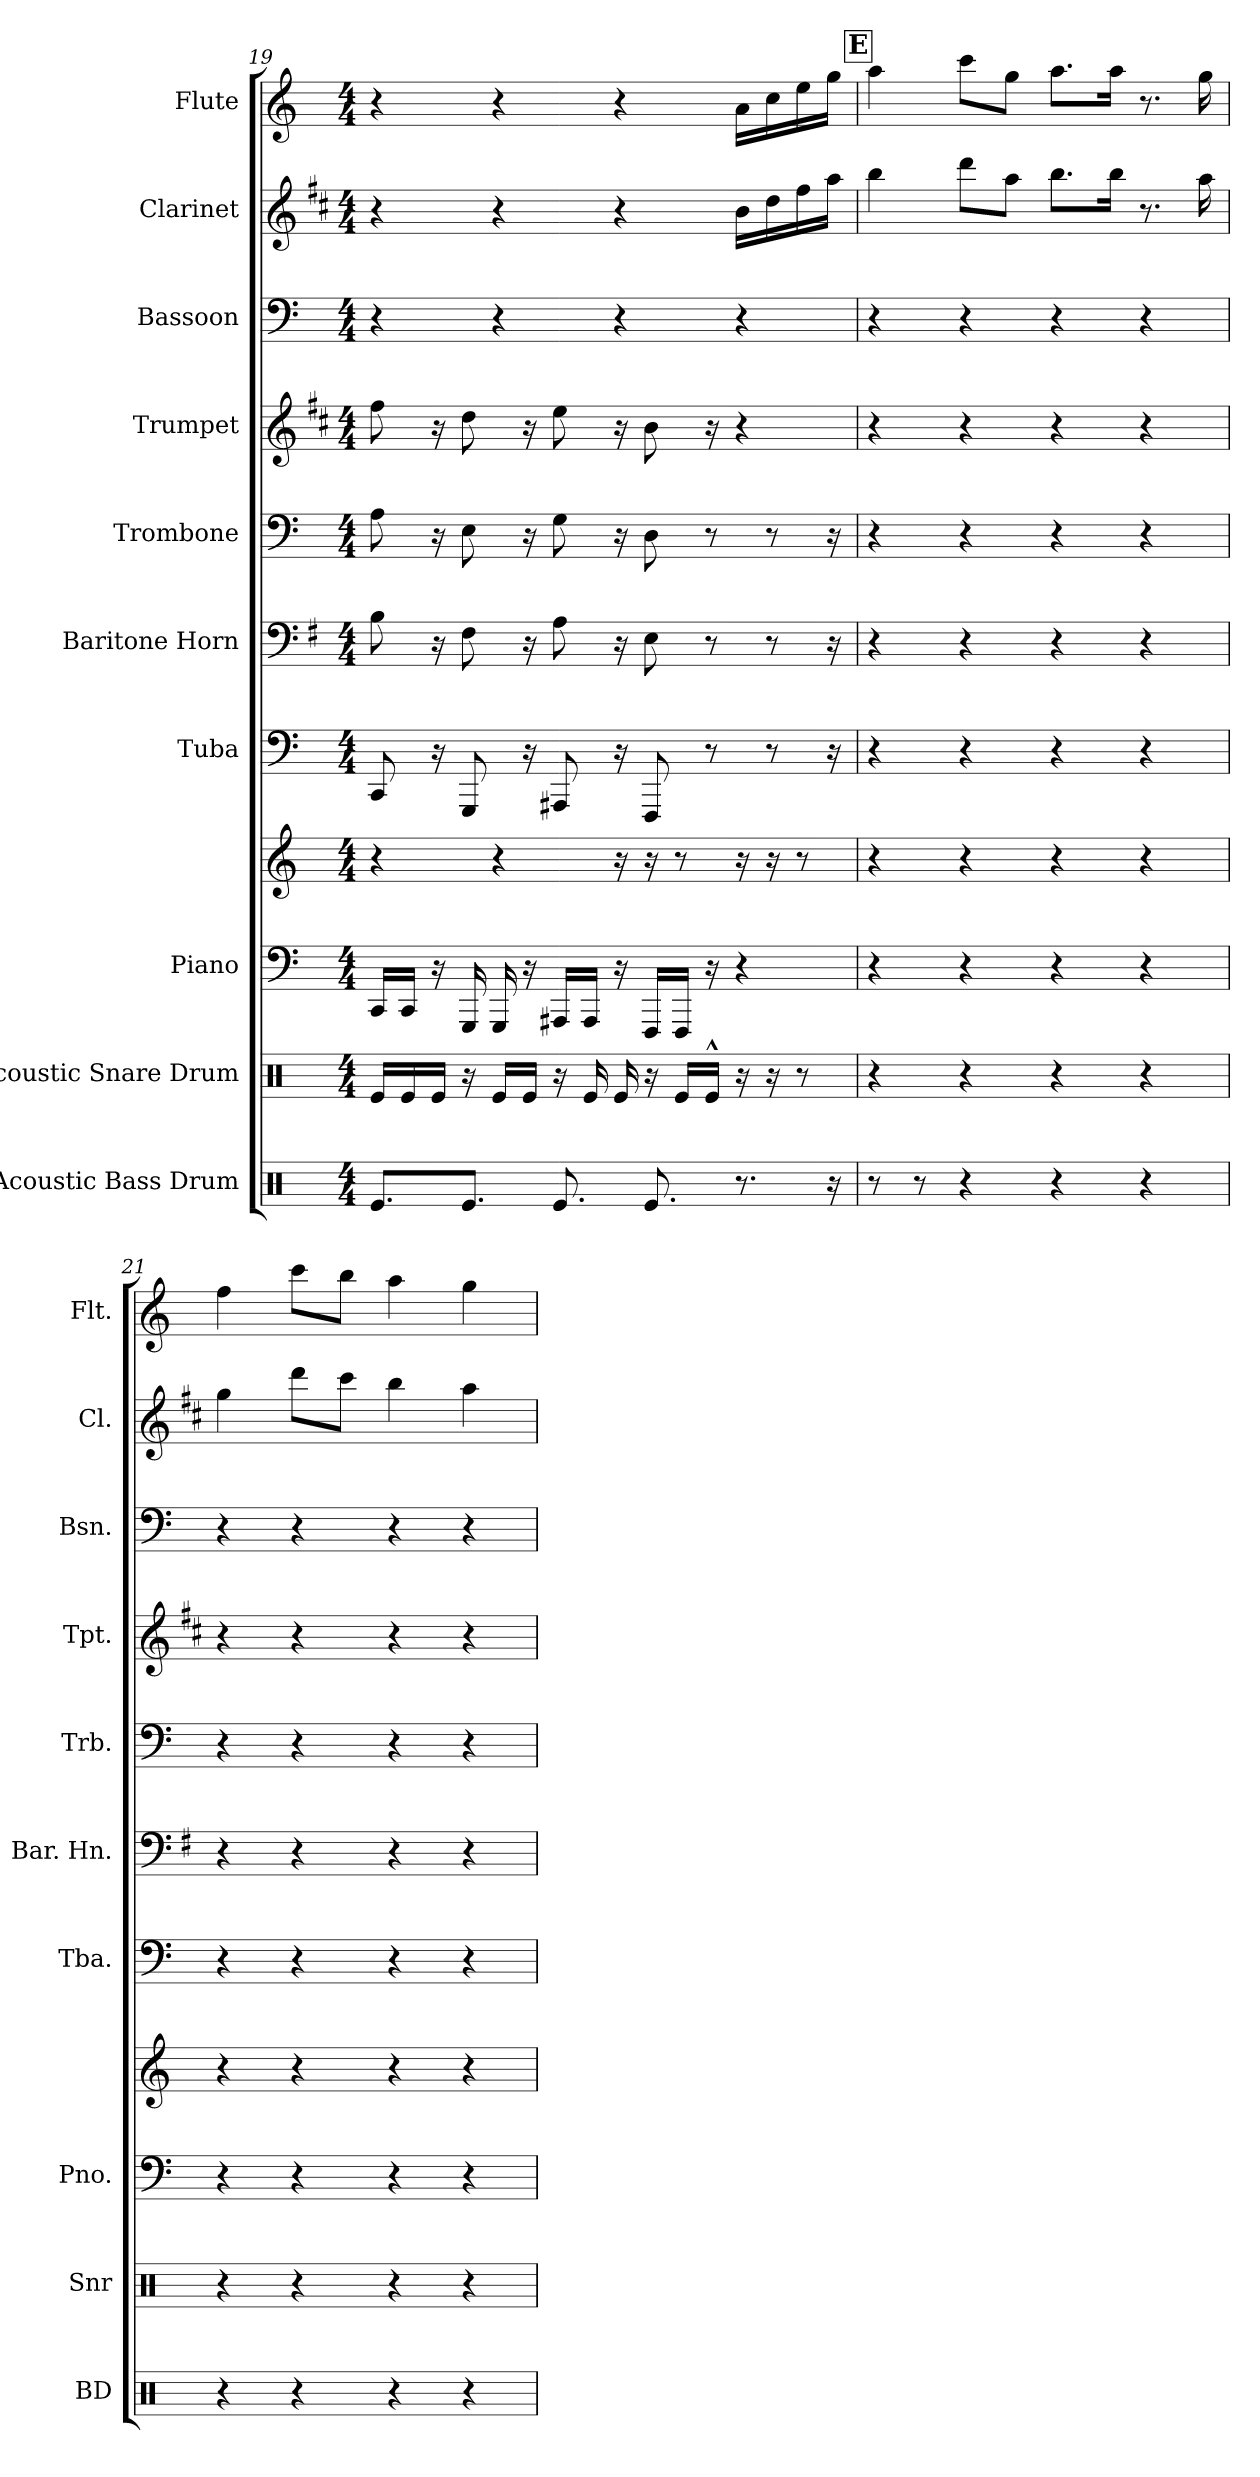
**kern	**kern	**kern	**kern	**kern	**kern	**kern	**kern	**kern	**kern	**kern
*part10	*part9	*part8	*part8	*part7	*part6	*part5	*part4	*part3	*part2	*part1
*staff11	*staff10	*staff9	*staff8	*staff7	*staff6	*staff5	*staff4	*staff3	*staff2	*staff1
*I"Acoustic Bass Drum	*I"Acoustic Snare Drum	*I"Piano	*	*I"Tuba	*I"Baritone Horn	*I"Trombone	*I"Trumpet	*I"Bassoon	*I"Clarinet	*I"Flute
*I'BD	*I'Snr	*I'Pno.	*	*I'Tba.	*I'Bar. Hn.	*I'Trb.	*I'Tpt.	*I'Bsn.	*I'Cl.	*I'Flt.
*clefX	*clefX	*clefF4	*clefG2	*clefF4	*clefF4	*clefF4	*clefG2	*clefF4	*clefG2	*clefG2
*	*	*	*	*	*ITrd4c7	*	*ITrd1c2	*	*ITrd1c2	*
*k[]	*k[]	*k[]	*k[]	*k[]	*k[]	*k[]	*k[]	*k[]	*k[]	*k[]
*M4/4	*M4/4	*M4/4	*M4/4	*M4/4	*M4/4	*M4/4	*M4/4	*M4/4	*M4/4	*M4/4
=19	=19	=19	=19	=19	=19	=19	=19	=19	=19	=19
8.ReL	16ReLL	16CCLL	4r	8CC	8E	8A	8ee	4r	4r	4r
.	16Re	16CCJJ	.	.	.	.	.	.	.	.
.	16ReJJ	16r	.	16r	16r	16r	16r	.	.	.
8.ReJ	16r	16GGG	.	8GGG	8BB	8E	8cc	.	.	.
.	16ReLL	16GGG	4r	.	.	.	.	4r	4r	4r
.	16ReJJ	16r	.	16r	16r	16r	16r	.	.	.
8.Re	16r	16AAA#XLL	.	8AAA#X	8D	8G	8dd	.	.	.
.	16Re	16AAA#JJ	.	.	.	.	.	.	.	.
.	16Re	16r	16r	16r	16r	16r	16r	4r	4r	4r
8.Re	16r	16FFFLL	16r	8FFF	8AA	8D	8a	.	.	.
.	16ReLL	16FFFJJ	8r	.	.	.	.	.	.	.
.	16Re^^JJ	16r	.	8r	8r	8r	16r	.	.	.
8.r	16r	4r	16r	.	.	.	4r	4r	16aLL	16aLL
.	16r	.	16r	8r	8r	8r	.	.	16cc	16cc
.	8r	.	8r	.	.	.	.	.	16ee	16ee
16r	.	.	.	16r	16r	16r	.	.	16ggJJ	16ggJJ
!!LO:REH:place=s1:a:t=E
=20	=20	=20	=20	=20	=20	=20	=20	=20	=20	=20
8r	4r	4r	4r	4r	4r	4r	4r	4r	4aa	4aa
8r	.	.	.	.	.	.	.	.	.	.
4r	4r	4r	4r	4r	4r	4r	4r	4r	8cccL	8cccL
.	.	.	.	.	.	.	.	.	8ggJ	8ggJ
4r	4r	4r	4r	4r	4r	4r	4r	4r	8.aaL	8.aaL
.	.	.	.	.	.	.	.	.	16aaJk	16aaJk
4r	4r	4r	4r	4r	4r	4r	4r	4r	8.r	8.r
.	.	.	.	.	.	.	.	.	16gg	16gg
=21	=21	=21	=21	=21	=21	=21	=21	=21	=21	=21
4r	4r	4r	4r	4r	4r	4r	4r	4r	4ff	4ff
4r	4r	4r	4r	4r	4r	4r	4r	4r	8cccL	8cccL
.	.	.	.	.	.	.	.	.	8bbJ	8bbJ
4r	4r	4r	4r	4r	4r	4r	4r	4r	4aa	4aa
4r	4r	4r	4r	4r	4r	4r	4r	4r	4gg	4gg
=	=	=	=	=	=	=	=	=	=	=
*-	*-	*-	*-	*-	*-	*-	*-	*-	*-	*-
